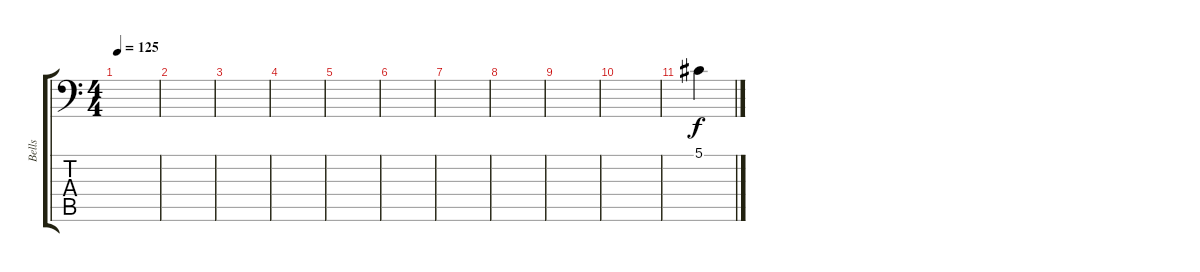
\track ("Bells" "Bells") {instrument tubularbells}
\staff {score tabs}
\tuning (Ab3 Eb3 B2 Gb2 Db2 Ab1) {hide}
\ts (4 4)
\tempo 125
\clef f4
\ks c
|
|
|
|
|
|
|
|
|
|
5.1.4
